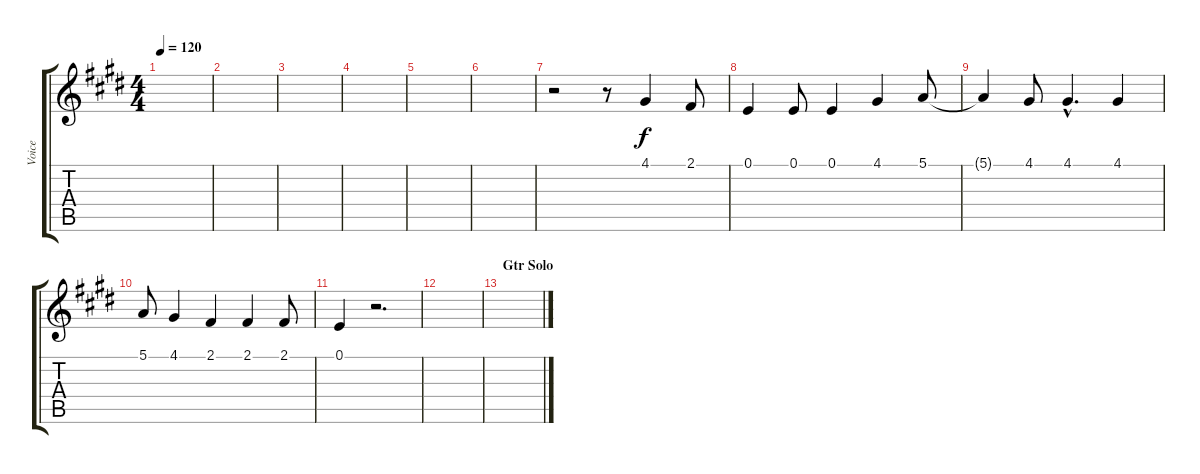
\track ("Voice" "Voice") {instrument altosax}
\staff {score tabs}
\tuning (E4 B3 G3 D3 A2 E2) {hide}
\ts (4 4)
\tempo 120
\clef g2
\ks e
|
|
|
|
|
|
r.2 r.8 4.1.4 2.1.8 |
0.1.4 0.1.8 0.1.4 4.1.4 5.1.8 |
5.1{t}.4 4.1.8 4.1{hac}.4{d} 4.1.4 |
5.1.8 4.1.4 2.1.4 2.1.4 2.1.8 |
0.1.4 r.2{d} |
|
\section ("" "Gtr Solo")
